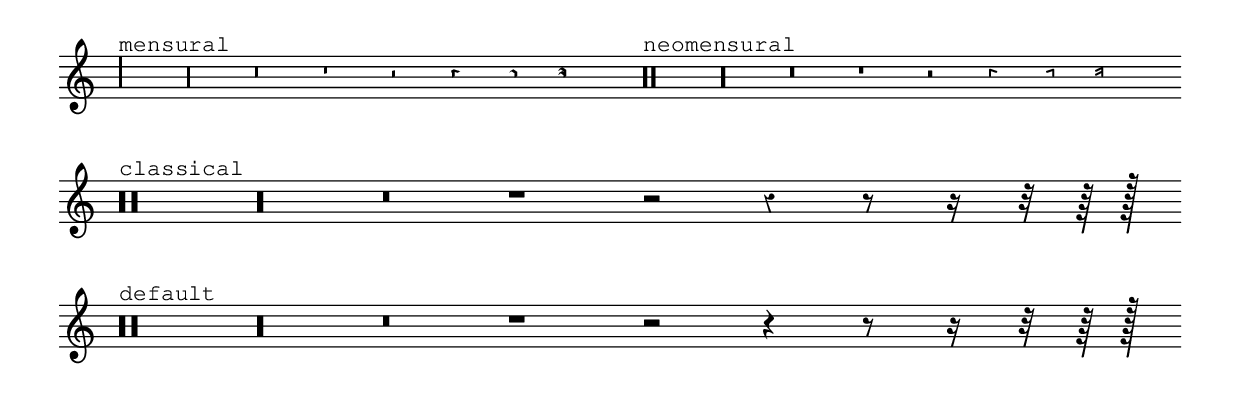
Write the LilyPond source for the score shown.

%% Do not edit this file; it is auto-generated from LSR http://lsr.dsi.unimi.it
%% This file is in the public domain.
\version "2.13.1"

\header {
  lsrtags = "rhythms, ancient-notation, tweaks-and-overrides"

%% Translation of GIT committish: a634a20e0ab2a874ff8bf423e5651139df8733fc
  doctitlees = "Estilos de silencios"
  texidoces = "
Los silencios se pueden imprimir en distintos estilos.
"
%% Translation of GIT committish: 6743e7d829e2efe37d5d00133094df664f1960df

  doctitlede = "Pausenstile"
  texidocde = "
Pausen können in verschiedenen Stilen dargestellt werden.
"


%% Translation of GIT committish: e71f19ad847d3e94ac89750f34de8b6bb28611df
  texidocfr = "
Les silences peuvent être gravés selon différents styles.

"
  doctitlefr = "Styles de silences"

  texidoc = "
Rests may be used in various styles.




"
  doctitle = "Rest styles"
} % begin verbatim

\layout {
  indent = 0.0
  \context {
    \Staff
    \remove "Time_signature_engraver"
  }
}

\new Staff \relative c {
  \cadenzaOn
  \override Staff.Rest #'style = #'mensural
  r\maxima^\markup \typewriter { mensural }
  r\longa r\breve r1 r2 r4 r8 r16 s32 s64 s128 s128
  \bar ""
  
  \override Staff.Rest #'style = #'neomensural
  r\maxima^\markup \typewriter { neomensural }
  r\longa r\breve r1 r2 r4 r8 r16 s32 s64 s128 s128
  \bar ""
  
  \override Staff.Rest #'style = #'classical
  r\maxima^\markup \typewriter { classical }
  r\longa r\breve r1 r2 r4 r8 r16 r32 r64 r128 s128
  \bar ""
  
  \override Staff.Rest  #'style = #'default
  r\maxima^\markup \typewriter { default }
  r\longa r\breve r1 r2 r4 r8 r16 r32 r64 r128 s128
}
